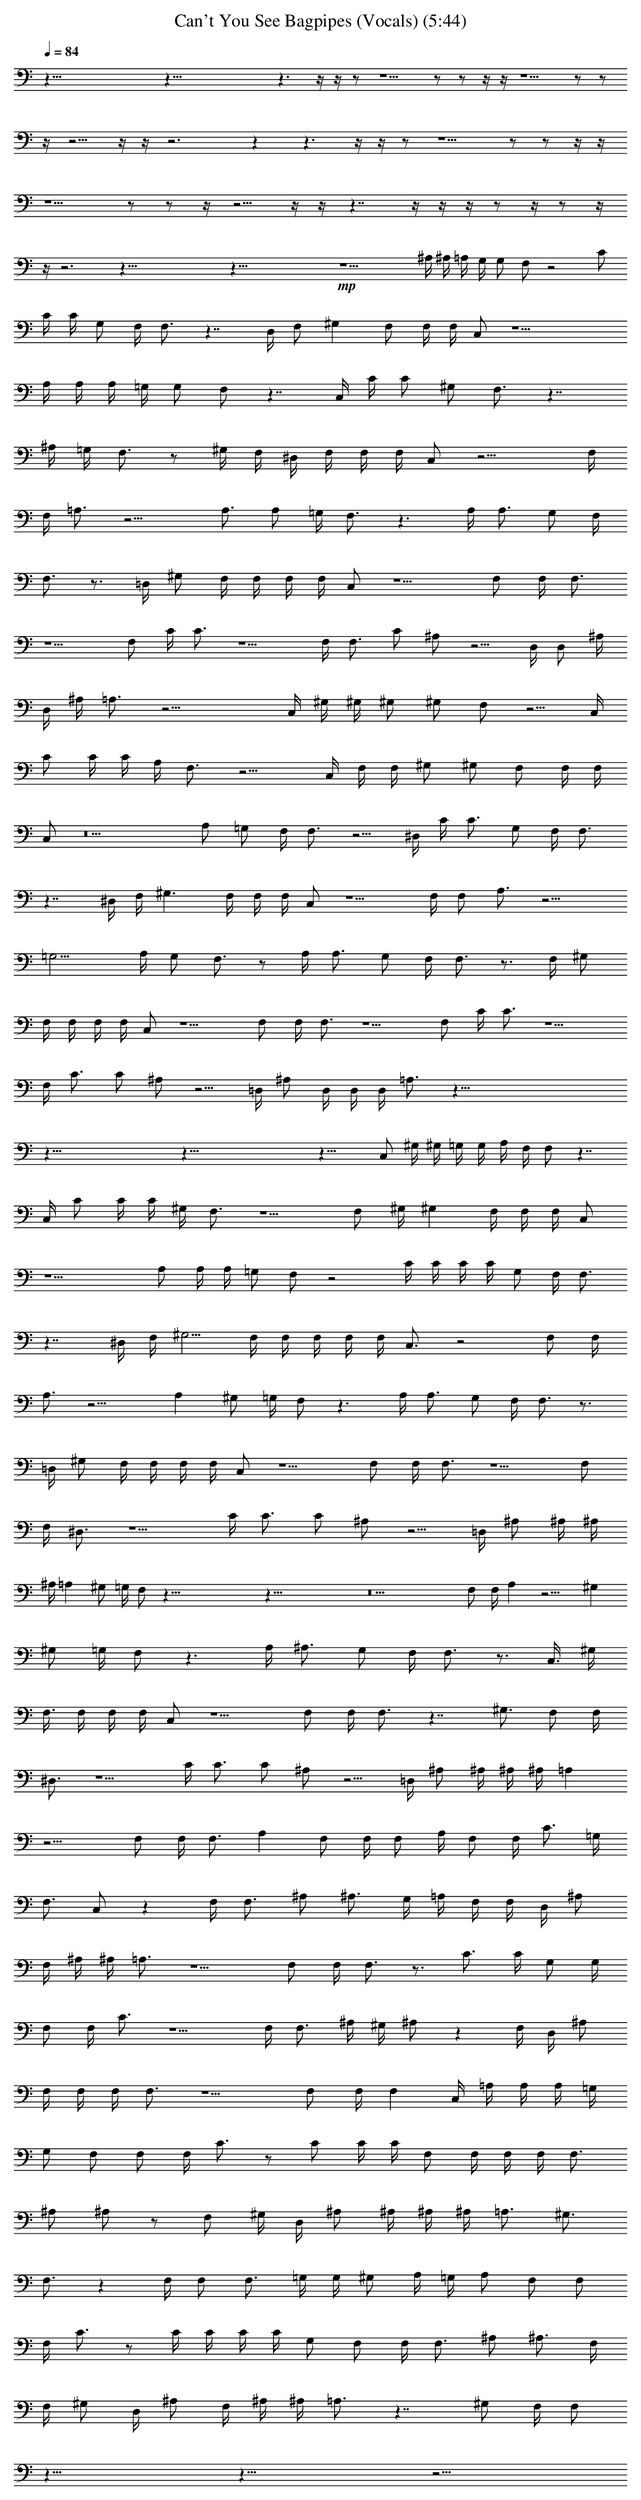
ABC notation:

X:1
T: Can't You See Bagpipes (Vocals) (5:44)
L: 1/4
Q: 84
K: C
z89/8 z71/8 z3/2 z/4 z/4 z/2 z5/2z/2 z/2 z/4 z/4 z5/2 z/2 z/2
z/4 z5/4 z/4 z/4 z3 z z3/2 z/4 z/4 z/2 z5/2 z/2 z/2 z/4 z/4
z5/2 z/2 z/2 z/4 z5/4 z/4 z/4 z7/4 z/4 z/4 z/4 z/2 z/4 z/2 z/4
z/4 z3 z89/8 z89/8 +mp+z15/2 ^A,/4 ^A,/4 =A,/4 G,/4 G,/2 F,/2 z2 C/2
C/4 C/4 G,/2 F,/4 F,3/4 z7/4 D,/4 F,/2 ^G, F,/2 F,/4 F,/4 C,/2 z9/2
A,/4 A,/4 A,/4 =G,/4 G,/2 F,/2 z7/4 C,/4 C/4 C/2 ^G,/2 F,3/4 z7/4
^A,/4 =G,/4 F,3/4 z/2 ^G,/4 F,/4 ^D,/4 F,/4 F,/4 F,/4 C,/2 z11/4 F,/4
F,/4 =A,3/4 z11/4 A,3/4 A,/2 =G,/4 F,3/4 z3/2 A,/4 A,3/4 G,/2 F,/4
F,3/4 z3/4 =D,/4 ^G,/2 F,/4 F,/4 F,/4 F,/4 C,/2 z5/2 F,/2 F,/4 F,3/4
z5/2 F,/2 C/4 C3/4 z5/2 F,/4 F,3/4 C/2 ^A,/2 z5/4 D,/4 D,/2 ^A,/4
D,/4 ^A,/4 =A,3/4 z19/4 C,/4 ^G,/4 ^G,/4 ^G,/2 ^G,/2 F,/2 z5/4 C,/4
C/2 C/4 C/4 A,/4 F,3/4 z9/4 C,/4 F,/4 F,/4 ^G,/2 ^G,/2 F,/2 F,/4 F,/4
C,/2 z5 A,/2 =G,/2 F,/4 F,3/4 z5/4 ^D,/4 C/4 C3/4 G,/2 F,/4 F,3/4
z7/4 ^D,/4 F,/4 ^G,3/2 F,/4 F,/4 F,/4 C,/2 z5/2 F,/4 F,/2 A,3/4 z9/4
=G,9/4 A,/4 G,/2 F,3/4 z/2 A,/4 A,3/4 G,/2 F,/4 F,3/4 z3/4 F,/4 ^G,/2
F,/4 F,/4 F,/4 F,/4 C,/2 z5/2 F,/2 F,/4 F,3/4 z5/2 F,/2 C/4 C3/4 z5/2
F,/4 C3/4 C/2 ^A,/2 z5/4 =D,/4 ^A,/2 D,/4 D,/4 D,/4 =A,3/4 z89/8
z89/8 z89/8 z21/8 C,/2 ^G,/4 ^G,/4 =G,/4 G,/4 A,/4 F,/4 F,/2 z7/4
C,/4 C/2 C/4 C/4 ^G,/4 F,3/4 z5/2 F,/2 ^G,/4 ^G, F,/4 F,/4 F,/4 C,/2
z9/2 A,/2 A,/4 A,/4 =G,/2 F,/2 z2 C/4 C/4 C/4 C/4 G,/2 F,/4 F,3/4
z7/4 ^D,/4 F,/4 ^G,5/4 F,/4 F,/4 F,/4 F,/4 F,/4 C,3/4 z2 F,/2 F,/4
A,3/4 z11/4 A, ^G,/2 =G,/4 F,/2 z3/2 A,/4 A,3/4 G,/2 F,/4 F,3/4 z3/4
=D,/4 ^G,/2 F,/4 F,/4 F,/4 F,/4 C,/2 z5/2 F,/2 F,/4 F,3/4 z5/2 F,/2
F,/4 ^D,3/4 z5/2 C/4 C3/4 C/2 ^A,/2 z5/4 =D,/4 ^A,/2 ^A,/4 ^A,/4
^A,/4 =A, ^G,/2 =G,/4 F,/2 z89/8 z89/8 z11 F,/2 F,/4 A, z9/4 ^G,
^G,/2 =G,/4 F,/2 z3/2 A,/4 ^A,3/4 G,/2 F,/4 F,3/4 z3/4 C,3/8 ^G,/4
F,3/8 F,/4 F,/4 F,/4 C,/2 z5/2 F,/2 F,/4 F,3/4 z7/4 ^G,3/4 F,/2 F,/4
^D,3/4 z5/2 C/4 C3/4 C/2 ^A,/2 z5/4 =D,/4 ^A,/2 ^A,/4 ^A,/4 ^A,/4 =A,
z9/4 F,/2 F,/4 F,3/4 A, F,/2 F,/4 F,/2 A,/4 F,/2 F,/4 C3/4 =G,/4
F,3/4 C,/2 z F,/4 F,3/4 ^A,/2 ^A,3/4 G,/4 =A,/4 F,/4 F,/4 D,/4 ^A,/2
F,/4 ^A,/4 ^A,/4 =A,3/4 z5/2 F,/2 F,/4 F,3/4 z3/4 C3/4 C/4 G,/2 G,/4
F,/2 F,/4 C3/4 z5/2 F,/4 F,3/4 ^A,/4 ^G,/4 ^A,/2 z F,/4 D,/4 ^A,/2
F,/4 F,/4 F,/4 F,3/4 z5/2 F,/2 F,/4 F, C,/4 =A,/4 A,/4 A,/4 =G,/4
G,/2 F,/2 F,/2 F,/4 C3/4 z/2 C/2 C/4 C/4 F,/2 F,/4 F,/4 F,/4 F,3/4
^A,/2 ^A,/2 z/2 F,/2 ^G,/4 D,/4 ^A,/2 ^A,/4 ^A,/4 ^A,/4 =A,3/4 ^G,3/4
F,3/4 z F,/4 F,/2 F,3/4 =G,/4 G,/4 ^G,/2 A,/4 =G,/4 A,/2 F,/2 F,/2
F,/4 C3/4 z/2 C/4 C/4 C/4 C/4 G,/2 F,/2 F,/4 F,3/4 ^A,/2 ^A,3/4 F,/4
F,/4 ^G,/2 D,/4 ^A,/2 F,/4 ^A,/4 ^A,/4 =A,3/4 z7/4 ^G,/2 F,/4 F,/2
z89/8 z89/8 z41/4
